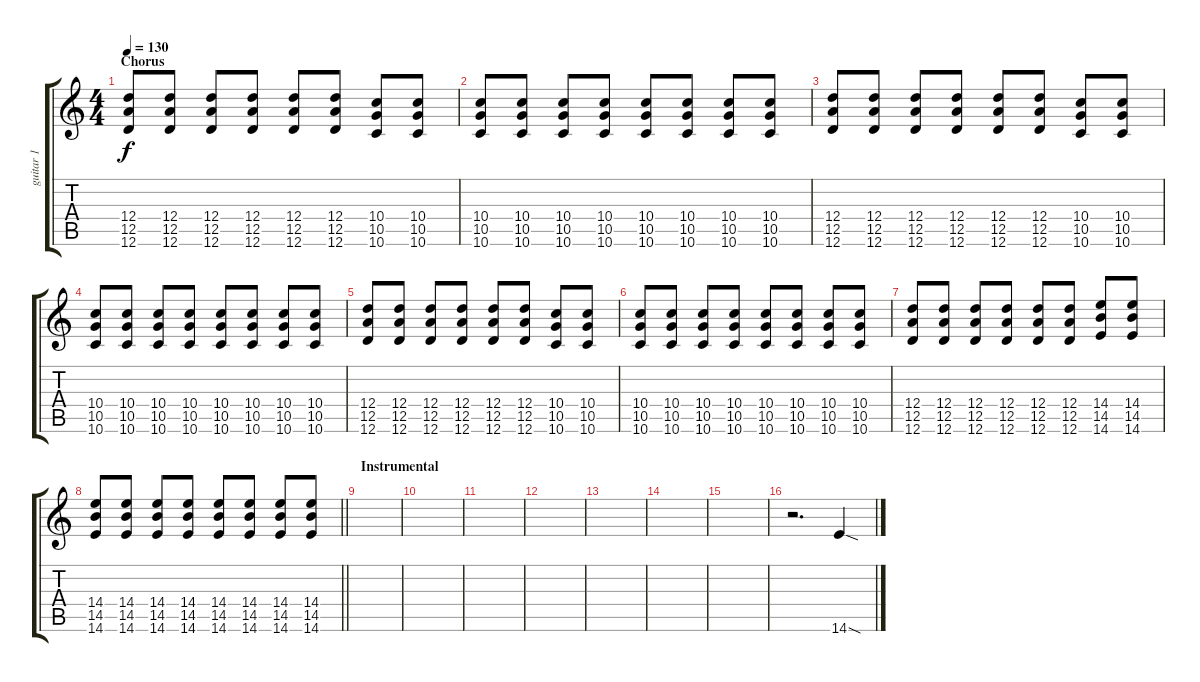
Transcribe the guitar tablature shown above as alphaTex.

\track ("guitar 1" "guitar 1") {instrument distortionguitar}
\staff {score tabs}
\tuning (E4 B3 G3 D3 A2 D2) {hide}
\ts (4 4)
\section ("" "Chorus")
\tempo 130
\clef g2
\ks c
(12.4 12.5 12.6).8{dy f} (12.4 12.5 12.6).8 (12.4 12.5 12.6).8 (12.4 12.5 12.6).8 (12.4 12.5 12.6).8 (12.4 12.5 12.6).8 (10.4 10.5 10.6).8 (10.4 10.5 10.6).8 |
(10.4 10.5 10.6).8 (10.4 10.5 10.6).8 (10.4 10.5 10.6).8 (10.4 10.5 10.6).8 (10.4 10.5 10.6).8 (10.4 10.5 10.6).8 (10.4 10.5 10.6).8 (10.4 10.5 10.6).8 |
(12.4 12.5 12.6).8 (12.4 12.5 12.6).8 (12.4 12.5 12.6).8 (12.4 12.5 12.6).8 (12.4 12.5 12.6).8 (12.4 12.5 12.6).8 (10.4 10.5 10.6).8 (10.4 10.5 10.6).8 |
(10.4 10.5 10.6).8 (10.4 10.5 10.6).8 (10.4 10.5 10.6).8 (10.4 10.5 10.6).8 (10.4 10.5 10.6).8 (10.4 10.5 10.6).8 (10.4 10.5 10.6).8 (10.4 10.5 10.6).8 |
(12.4 12.5 12.6).8 (12.4 12.5 12.6).8 (12.4 12.5 12.6).8 (12.4 12.5 12.6).8 (12.4 12.5 12.6).8 (12.4 12.5 12.6).8 (10.4 10.5 10.6).8 (10.4 10.5 10.6).8 |
(10.4 10.5 10.6).8 (10.4 10.5 10.6).8 (10.4 10.5 10.6).8 (10.4 10.5 10.6).8 (10.4 10.5 10.6).8 (10.4 10.5 10.6).8 (10.4 10.5 10.6).8 (10.4 10.5 10.6).8 |
(12.4 12.5 12.6).8 (12.4 12.5 12.6).8 (12.4 12.5 12.6).8 (12.4 12.5 12.6).8 (12.4 12.5 12.6).8 (12.4 12.5 12.6).8 (14.4 14.5 14.6).8 (14.4 14.5 14.6).8 |
\barLineRight lightlight
(14.4 14.5 14.6).8 (14.4 14.5 14.6).8 (14.4 14.5 14.6).8 (14.4 14.5 14.6).8 (14.4 14.5 14.6).8 (14.4 14.5 14.6).8 (14.4 14.5 14.6).8 (14.4 14.5 14.6).8 |
\section ("" "Instrumental")
|
|
|
|
|
|
|
r.2{d} 14.6{sod}.4
